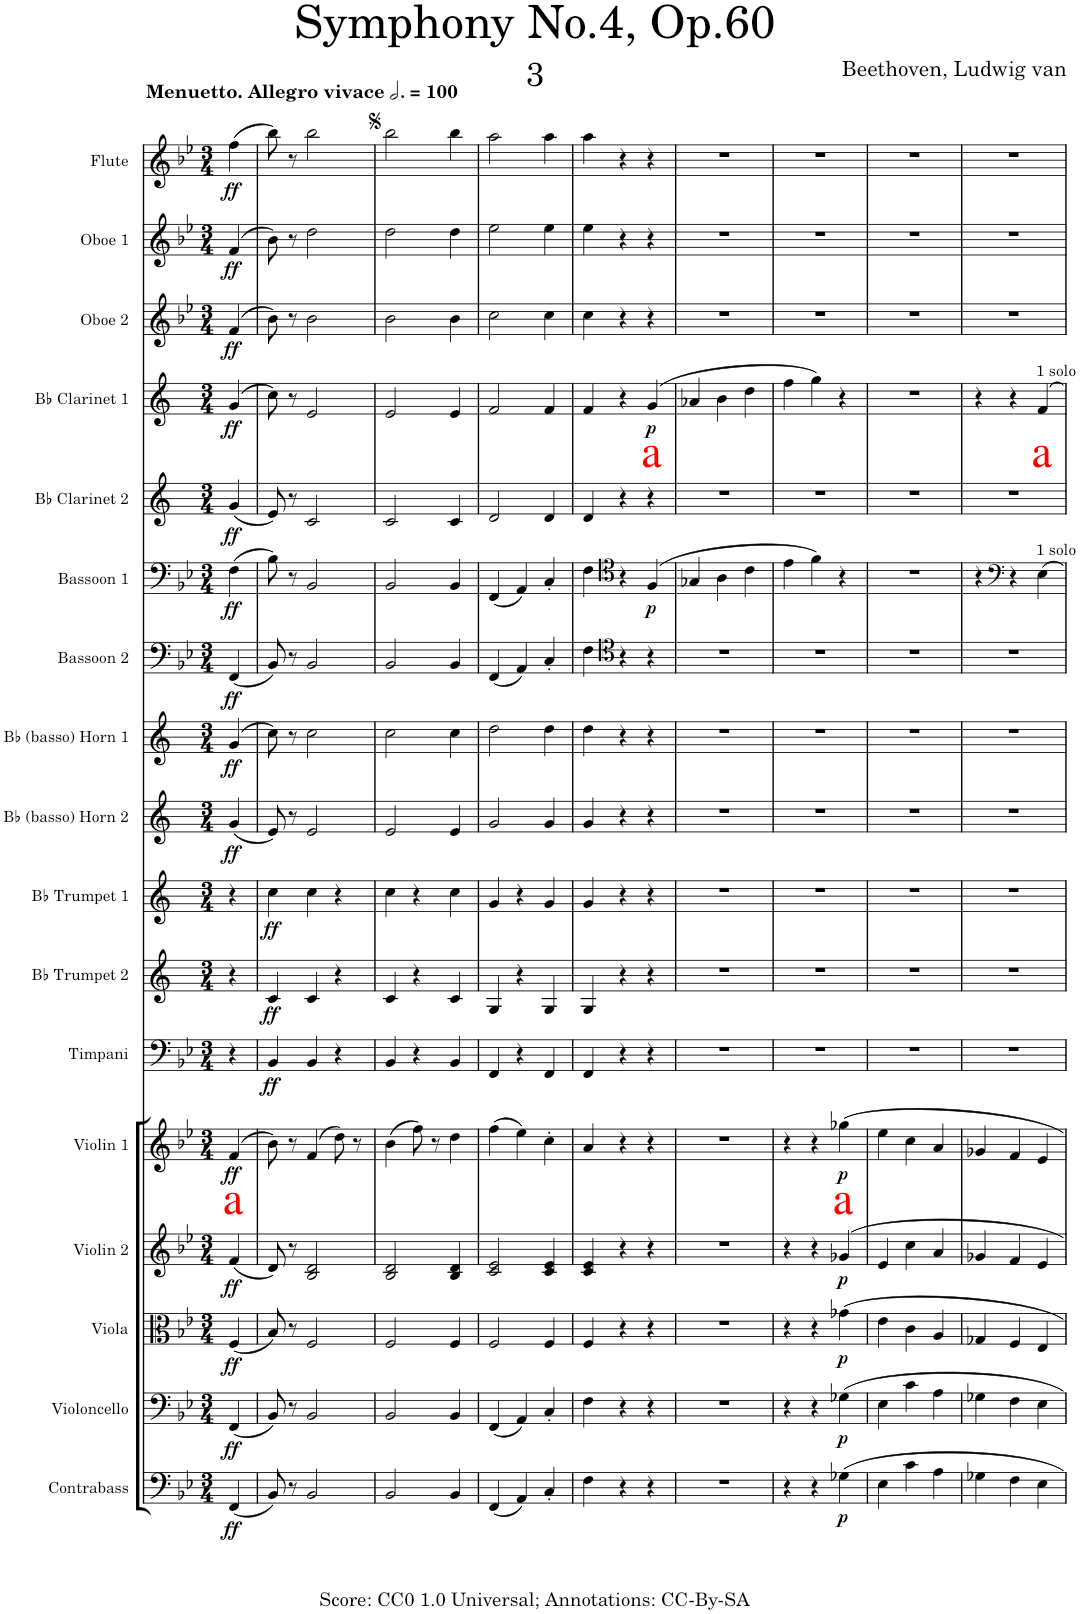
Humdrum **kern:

**kern	**dynam	**kern	**dynam	**kern	**dynam	**kern	**dynam	**kern	**text	**dynam	**kern	**dynam	**kern	**dynam	**kern	**dynam	**kern	**dynam	**kern	**dynam	**kern	**dynam	**kern	**dynam	**kern	**dynam	**kern	**text	**dynam	**kern	**dynam	**kern	**dynam	**kern	**dynam
*part17	*part17	*part16	*part16	*part15	*part15	*part14	*part14	*part13	*part13	*part13	*part12	*part12	*part11	*part11	*part10	*part10	*part9	*part9	*part8	*part8	*part7	*part7	*part6	*part6	*part5	*part5	*part4	*part4	*part4	*part3	*part3	*part2	*part2	*part1	*part1
*staff17	*staff17	*staff16	*staff16	*staff15	*staff15	*staff14	*staff14	*staff13	*staff13	*staff13	*staff12	*staff12	*staff11	*staff11	*staff10	*staff10	*staff9	*staff9	*staff8	*staff8	*staff7	*staff7	*staff6	*staff6	*staff5	*staff5	*staff4	*staff4	*staff4	*staff3	*staff3	*staff2	*staff2	*staff1	*staff1
*I"Contrabass	*	*I"Violoncello	*	*I"Viola	*	*I"Violin 2	*	*I"Violin 1	*	*	*I"Timpani	*	*I"Bb Trumpet 2	*	*I"Bb Trumpet 1	*	*I"Bb (basso) Horn 2	*	*I"Bb (basso) Horn 1	*	*I"Bassoon 2	*	*I"Bassoon 1	*	*I"Bb Clarinet 2	*	*I"Bb Clarinet 1	*	*	*I"Oboe 2	*	*I"Oboe 1	*	*I"Flute	*
*I'Cb	*	*I'Vc	*	*I'Vla	*	*I'Vln 2	*	*I'Vln 1	*	*	*I'Timp	*	*I'Tpt 2	*	*I'Tpt 1	*	*I'Hn 2	*	*I'Hn 1	*	*I'Bsn 2	*	*I'Bsn 1	*	*I'Cl 2	*	*I'Cl 1	*	*	*I'Ob 2	*	*I'Ob 1	*	*I'Fl	*
*clefF4	*	*clefF4	*	*clefC3	*	*clefG2	*	*clefG2	*	*	*clefF4	*	*clefG2	*	*clefG2	*	*clefG2	*	*clefG2	*	*clefF4	*	*clefF4	*	*clefG2	*	*clefG2	*	*	*clefG2	*	*clefG2	*	*clefG2	*
*Trd7c12	*	*	*	*	*	*	*	*	*	*	*	*	*Trd1c2	*	*Trd1c2	*	*Trd8c14	*	*Trd8c14	*	*	*	*	*	*Trd1c2	*	*Trd1c2	*	*	*	*	*	*	*	*
*k[b-e-]	*	*k[b-e-]	*	*k[b-e-]	*	*k[b-e-]	*	*k[b-e-]	*	*	*k[b-e-]	*	*k[]	*	*k[]	*	*k[]	*	*k[]	*	*k[b-e-]	*	*k[b-e-]	*	*k[]	*	*k[]	*	*	*k[b-e-]	*	*k[b-e-]	*	*k[b-e-]	*
*M3/4	*	*M3/4	*	*M3/4	*	*M3/4	*	*M3/4	*	*	*M3/4	*	*M3/4	*	*M3/4	*	*M3/4	*	*M3/4	*	*M3/4	*	*M3/4	*	*M3/4	*	*M3/4	*	*	*M3/4	*	*M3/4	*	*M3/4	*
*MM300	*	*MM300	*	*MM300	*	*MM300	*	*MM300	*	*	*MM300	*	*MM300	*	*MM300	*	*MM300	*	*MM300	*	*MM300	*	*MM300	*	*MM300	*	*MM300	*	*	*MM300	*	*MM300	*	*MM300	*
=1	=1	=1	=1	=1	=1	=1	=1	=1	=1	=1	=1	=1	=1	=1	=1	=1	=1	=1	=1	=1	=1	=1	=1	=1	=1	=1	=1	=1	=1	=1	=1	=1	=1	=1	=1
!	!	!	!	!	!	!	!	!	!	!	!	!	!	!	!	!	!	!	!	!	!	!	!	!	!	!	!	!	!	!	!	!	!	!LO:TX:a:B:t=Menuetto. Allegro vivace	!
!	!LO:DY:b	!	!LO:DY:b	!	!LO:DY:b	!	!LO:DY:b	!	!LO:LY:b:color=#FF0000	!LO:DY:b	!	!	!	!	!	!	!	!LO:DY:b	!	!LO:DY:b	!	!LO:DY:b	!	!LO:DY:b	!	!LO:DY:b	!	!	!LO:DY:b	!	!LO:DY:b	!	!LO:DY:b	!	!LO:DY:b
(4FF/	ff	(4FF/	ff	(4F/	ff	(4f/	ff	(4f/	a	ff	4r	.	4r	.	4r	.	(4g/	ff	(4g/	ff	(4FF/	ff	(4F\	ff	(4g/	ff	(4g/	.	ff	(4f/	ff	(4f/	ff	(4ff\	ff
=2	=2	=2	=2	=2	=2	=2	=2	=2	=2	=2	=2	=2	=2	=2	=2	=2	=2	=2	=2	=2	=2	=2	=2	=2	=2	=2	=2	=2	=2	=2	=2	=2	=2	=2	=2
!	!	!	!	!	!	!	!	!	!	!	!	!LO:DY:b	!	!LO:DY:b	!	!LO:DY:b	!	!	!	!	!	!	!	!	!	!	!	!	!	!	!	!	!	!	!
8BB-/)	.	8BB-/)	.	8B-/)	.	8d/)	.	8b-\)	.	.	4BB-/	ff	4c/	ff	4cc\	ff	8e/)	.	8cc\)	.	8BB-/)	.	8B-\)	.	8e/)	.	8cc\)	.	.	8b-\)	.	8b-\)	.	8bb-\)	.
8r	.	8r	.	8r	.	8r	.	8r	.	.	.	.	.	.	.	.	8r	.	8r	.	8r	.	8r	.	8r	.	8r	.	.	8r	.	8r	.	8r	.
2BB-/	.	2BB-/	.	2F/	.	2B-/ 2d/	.	(4f/	.	.	4BB-/	.	4c/	.	4cc\	.	2e/	.	2cc\	.	2BB-/	.	2BB-/	.	2c/	.	2e/	.	.	2b-\	.	2dd\	.	2bb-\	.
.	.	.	.	.	.	.	.	8dd\)	.	.	4r	.	4r	.	4r	.	.	.	.	.	.	.	.	.	.	.	.	.	.	.	.	.	.	.	.
.	.	.	.	.	.	.	.	8r	.	.	.	.	.	.	.	.	.	.	.	.	.	.	.	.	.	.	.	.	.	.	.	.	.	.	.
=3	=3	=3	=3	=3	=3	=3	=3	=3	=3	=3	=3	=3	=3	=3	=3	=3	=3	=3	=3	=3	=3	=3	=3	=3	=3	=3	=3	=3	=3	=3	=3	=3	=3	=3	=3
2BB-/	.	2BB-/	.	2F/	.	2B-/ 2d/	.	(4b-\	.	.	4BB-/	.	4c/	.	4cc\	.	2e/	.	2cc\	.	2BB-/	.	2BB-/	.	2c/	.	2e/	.	.	2b-\	.	2dd\	.	2bb-\	.
.	.	.	.	.	.	.	.	8ff\)	.	.	4r	.	4r	.	4r	.	.	.	.	.	.	.	.	.	.	.	.	.	.	.	.	.	.	.	.
.	.	.	.	.	.	.	.	8r	.	.	.	.	.	.	.	.	.	.	.	.	.	.	.	.	.	.	.	.	.	.	.	.	.	.	.
4BB-/	.	4BB-/	.	4F/	.	4B-/ 4d/	.	4dd\	.	.	4BB-/	.	4c/	.	4cc\	.	4e/	.	4cc\	.	4BB-/	.	4BB-/	.	4c/	.	4e/	.	.	4b-\	.	4dd\	.	4bb-\	.
=4	=4	=4	=4	=4	=4	=4	=4	=4	=4	=4	=4	=4	=4	=4	=4	=4	=4	=4	=4	=4	=4	=4	=4	=4	=4	=4	=4	=4	=4	=4	=4	=4	=4	=4	=4
(4FF/	.	(4FF/	.	2F/	.	2c/ 2e-/	.	(4ff\	.	.	4FF/	.	4G/	.	4g/	.	2g/	.	2dd\	.	(4FF/	.	(4FF/	.	2d/	.	2f/	.	.	2cc\	.	2ee-\	.	2aa\	.
4AA/)	.	4AA/)	.	.	.	.	.	4ee-\)	.	.	4r	.	4r	.	4r	.	.	.	.	.	4AA/)	.	4AA/)	.	.	.	.	.	.	.	.	.	.	.	.
4C'/	.	4C'/	.	4F/	.	4c/ 4e-/	.	4cc'\	.	.	4FF/	.	4G/	.	4g/	.	4g/	.	4dd\	.	4C'/	.	4C'/	.	4d/	.	4f/	.	.	4cc\	.	4ee-\	.	4aa\	.
=5	=5	=5	=5	=5	=5	=5	=5	=5	=5	=5	=5	=5	=5	=5	=5	=5	=5	=5	=5	=5	=5	=5	=5	=5	=5	=5	=5	=5	=5	=5	=5	=5	=5	=5	=5
4F\	.	4F\	.	4F/	.	4c/ 4e-/	.	4a/	.	.	4FF/	.	4G/	.	4g/	.	4g/	.	4dd\	.	4F\	.	4F\	.	4d/	.	4f/	.	.	4cc\	.	4ee-\	.	4aa\	.
*	*	*	*	*	*	*	*	*	*	*	*	*	*	*	*	*	*	*	*	*	*clefC4	*	*clefC4	*	*	*	*	*	*	*	*	*	*	*	*
4r	.	4r	.	4r	.	4r	.	4r	.	.	4r	.	4r	.	4r	.	4r	.	4r	.	4r	.	4r	.	4r	.	4r	.	.	4r	.	4r	.	4r	.
!	!	!	!	!	!	!	!	!	!	!	!	!	!	!	!	!	!	!	!	!	!	!	!	!LO:DY:b	!	!	!	!LO:LY:b:color=#FF0000	!LO:DY:b	!	!	!	!	!	!
4r	.	4r	.	4r	.	4r	.	4r	.	.	4r	.	4r	.	4r	.	4r	.	4r	.	4r	.	(4F/	p	4r	.	(4g/	a	p	4r	.	4r	.	4r	.
=6	=6	=6	=6	=6	=6	=6	=6	=6	=6	=6	=6	=6	=6	=6	=6	=6	=6	=6	=6	=6	=6	=6	=6	=6	=6	=6	=6	=6	=6	=6	=6	=6	=6	=6	=6
2.r	.	2.r	.	2.r	.	2.r	.	2.r	.	.	2.r	.	2.r	.	2.r	.	2.r	.	2.r	.	2.r	.	4G-X/	.	2.r	.	4a-X/	.	.	2.r	.	2.r	.	2.r	.
.	.	.	.	.	.	.	.	.	.	.	.	.	.	.	.	.	.	.	.	.	.	.	4A\	.	.	.	4b\	.	.	.	.	.	.	.	.
.	.	.	.	.	.	.	.	.	.	.	.	.	.	.	.	.	.	.	.	.	.	.	4c\	.	.	.	4dd\	.	.	.	.	.	.	.	.
=7	=7	=7	=7	=7	=7	=7	=7	=7	=7	=7	=7	=7	=7	=7	=7	=7	=7	=7	=7	=7	=7	=7	=7	=7	=7	=7	=7	=7	=7	=7	=7	=7	=7	=7	=7
4r	.	4r	.	4r	.	4r	.	4r	.	.	2.r	.	2.r	.	2.r	.	2.r	.	2.r	.	2.r	.	4e-\	.	2.r	.	4ff\	.	.	2.r	.	2.r	.	2.r	.
4r	.	4r	.	4r	.	4r	.	4r	.	.	.	.	.	.	.	.	.	.	.	.	.	.	4f\)	.	.	.	4gg\)	.	.	.	.	.	.	.	.
!	!LO:DY:b	!	!LO:DY:b	!	!LO:DY:b	!	!LO:DY:b	!	!LO:LY:b:color=#FF0000	!LO:DY:b	!	!	!	!	!	!	!	!	!	!	!	!	!	!	!	!	!	!	!	!	!	!	!	!	!
4G-X\	p	4G-X\	p	4g-X\	p	4g-X/	p	4gg-X\	a	p	.	.	.	.	.	.	.	.	.	.	.	.	4r	.	.	.	4r	.	.	.	.	.	.	.	.
=8	=8	=8	=8	=8	=8	=8	=8	=8	=8	=8	=8	=8	=8	=8	=8	=8	=8	=8	=8	=8	=8	=8	=8	=8	=8	=8	=8	=8	=8	=8	=8	=8	=8	=8	=8
4E-\	.	4E-\	.	4e-\	.	4e-/	.	4ee-\	.	.	2.r	.	2.r	.	2.r	.	2.r	.	2.r	.	2.r	.	2.r	.	2.r	.	2.r	.	.	2.r	.	2.r	.	2.r	.
4c\	.	4c\	.	4c\	.	4cc\	.	4cc\	.	.	.	.	.	.	.	.	.	.	.	.	.	.	.	.	.	.	.	.	.	.	.	.	.	.	.
4A\	.	4A\	.	4A/	.	4a/	.	4a/	.	.	.	.	.	.	.	.	.	.	.	.	.	.	.	.	.	.	.	.	.	.	.	.	.	.	.
=9	=9	=9	=9	=9	=9	=9	=9	=9	=9	=9	=9	=9	=9	=9	=9	=9	=9	=9	=9	=9	=9	=9	=9	=9	=9	=9	=9	=9	=9	=9	=9	=9	=9	=9	=9
4G-X\	.	4G-X\	.	4G-X/	.	4g-X/	.	4g-X/	.	.	2.r	.	2.r	.	2.r	.	2.r	.	2.r	.	2.r	.	4r	.	2.r	.	4r	.	.	2.r	.	2.r	.	2.r	.
*	*	*	*	*	*	*	*	*	*	*	*	*	*	*	*	*	*	*	*	*	*	*	*clefF4	*	*	*	*	*	*	*	*	*	*	*	*
4F\	.	4F\	.	4F/	.	4f/	.	4f/	.	.	.	.	.	.	.	.	.	.	.	.	.	.	4r	.	.	.	4r	.	.	.	.	.	.	.	.
!	!	!	!	!	!	!	!	!	!	!	!	!	!	!	!	!	!	!	!	!	!	!	!	!	!	!	!LO:TX:a:t=1 solo	!	!	!	!	!	!	!	!
!	!	!	!	!	!	!	!	!	!	!	!	!	!	!	!	!	!	!	!	!	!	!	!LO:TX:a:t=1 solo	!	!	!	!	!	!	!	!	!	!	!	!
!	!	!	!	!	!	!	!	!	!	!	!	!	!	!	!	!	!	!	!	!	!	!	!	!	!	!	!	!LO:LY:b:color=#FF0000	!	!	!	!	!	!	!
4E-\	.	4E-\	.	4E-/	.	4e-/	.	4e-/	.	.	.	.	.	.	.	.	.	.	.	.	.	.	4E-\	.	.	.	4f/	a	.	.	.	.	.	.	.
=	=	=	=	=	=	=	=	=	=	=	=	=	=	=	=	=	=	=	=	=	=	=	=	=	=	=	=	=	=	=	=	=	=	=	=
*-	*-	*-	*-	*-	*-	*-	*-	*-	*-	*-	*-	*-	*-	*-	*-	*-	*-	*-	*-	*-	*-	*-	*-	*-	*-	*-	*-	*-	*-	*-	*-	*-	*-	*-	*-
